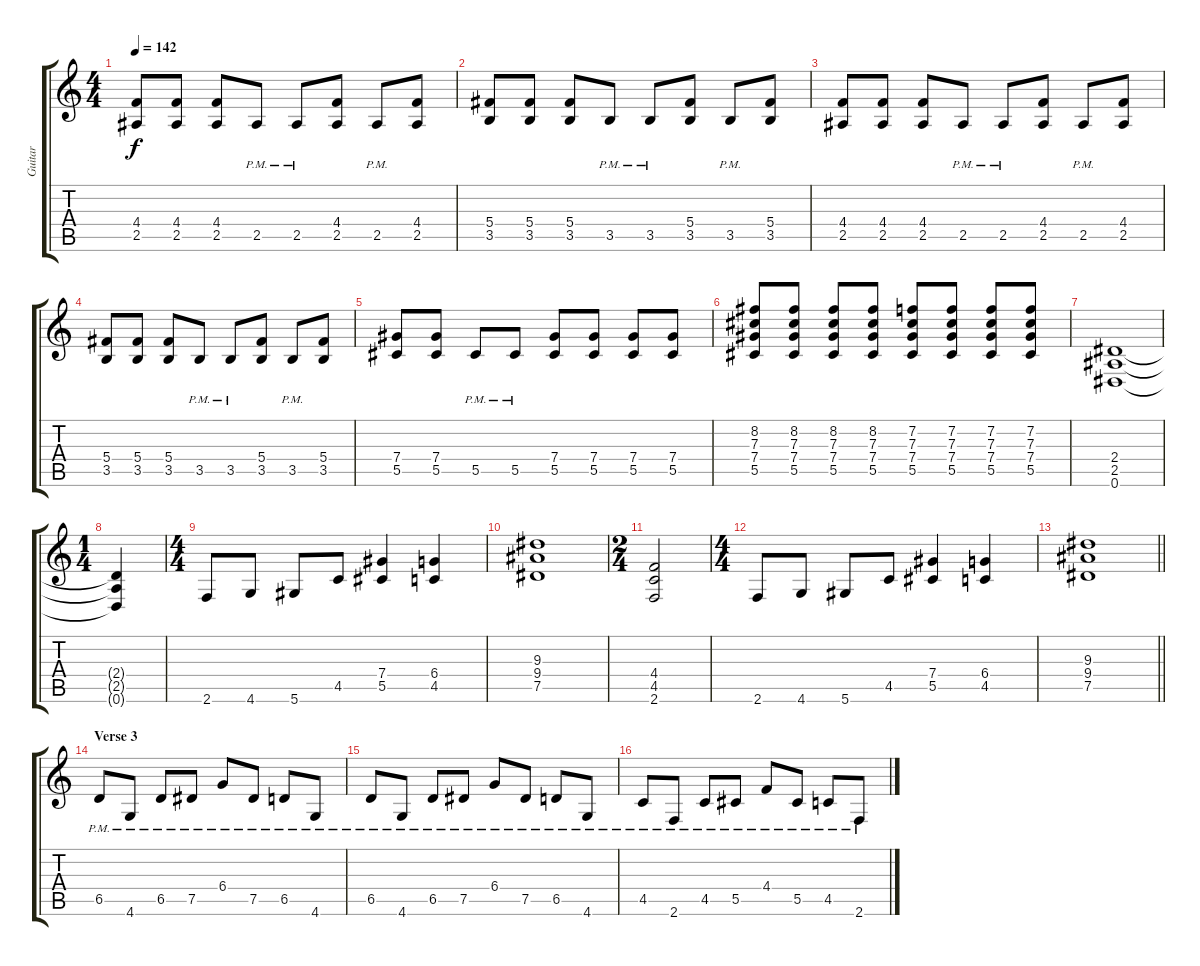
\track ("Guitar" "Guitar") {instrument distortionguitar}
\staff {score tabs}
\tuning (Eb4 Bb3 Gb3 Db3 Ab2 Eb2) {hide}
\ts (4 4)
\tempo 142
\clef g2
\ks c
(4.4 2.5).8{dy f} (4.4 2.5).8 (4.4 2.5).8 2.5{pm}.8 2.5{pm}.8 (4.4 2.5).8 2.5{pm}.8 (4.4 2.5).8 |
(5.4 3.5).8 (5.4 3.5).8 (5.4 3.5).8 3.5{pm}.8 3.5{pm}.8 (5.4 3.5).8 3.5{pm}.8 (5.4 3.5).8 |
(4.4 2.5).8 (4.4 2.5).8 (4.4 2.5).8 2.5{pm}.8 2.5{pm}.8 (4.4 2.5).8 2.5{pm}.8 (4.4 2.5).8 |
(5.4 3.5).8 (5.4 3.5).8 (5.4 3.5).8 3.5{pm}.8 3.5{pm}.8 (5.4 3.5).8 3.5{pm}.8 (5.4 3.5).8 |
(7.4 5.5).8 (7.4 5.5).8 5.5{pm}.8 5.5{pm}.8 (7.4 5.5).8 (7.4 5.5).8 (7.4 5.5).8 (7.4 5.5).8 |
(8.2 7.3 7.4 5.5).8 (8.2 7.3 7.4 5.5).8 (8.2 7.3 7.4 5.5).8 (8.2 7.3 7.4 5.5).8 (7.2 7.3 7.4 5.5).8 (7.2 7.3 7.4 5.5).8 (7.2 7.3 7.4 5.5).8 (7.2 7.3 7.4 5.5).8 |
(2.4 2.5 0.6).1 |
\ts (1 4)
(2.4{t} 2.5{t} 0.6{t}).4 |
\ts (4 4)
2.6.8 4.6.8 5.6.8 4.5.8 (7.4 5.5).4 (6.4 4.5).4 |
(9.3 9.4 7.5).1 |
\ts (2 4)
(4.4 4.5 2.6).2 |
\ts (4 4)
2.6.8 4.6.8 5.6.8 4.5.8 (7.4 5.5).4 (6.4 4.5).4 |
\barLineRight lightlight
(9.3 9.4 7.5).1 |
\section ("" "Verse 3")
6.5{pm}.8 4.6{pm}.8 6.5{pm}.8 7.5{pm}.8 6.4{pm}.8 7.5{pm}.8 6.5{pm}.8 4.6{pm}.8 |
6.5{pm}.8 4.6{pm}.8 6.5{pm}.8 7.5{pm}.8 6.4{pm}.8 7.5{pm}.8 6.5{pm}.8 4.6{pm}.8 |
4.5{pm}.8 2.6{pm}.8 4.5{pm}.8 5.5{pm}.8 4.4{pm}.8 5.5{pm}.8 4.5{pm}.8 2.6{pm}.8
